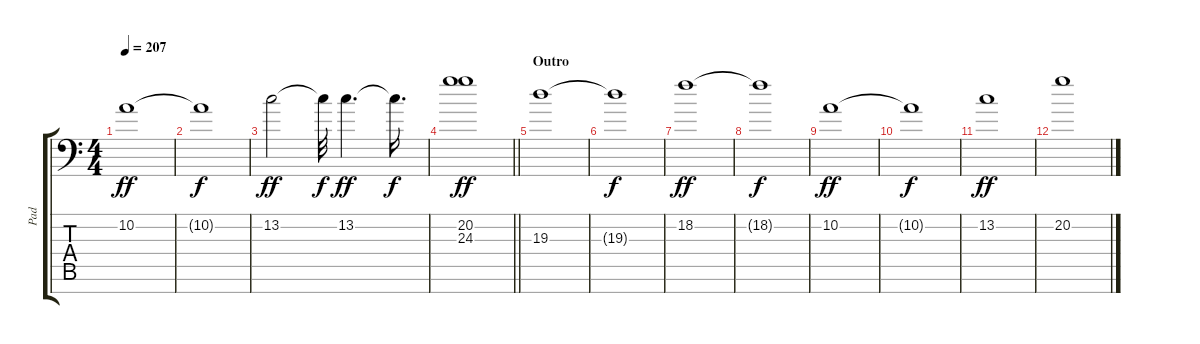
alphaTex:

\track ("Pad" "Pad") {instrument pad8sweep}
\staff {score tabs}
\tuning (C8 B3 G3 D3 A2 E2 C-1) {hide}
\ts (4 4)
\tempo 207
\clef f4
\ks c
10.2.1{dy ff} |
10.2{t}.1{dy f} |
13.2.2{dy ff} 13.2{t}.32{dy f} 13.2.4{d dy ff} 13.2{t}.16{d dy f} |
\barLineRight lightlight
(20.2 24.3).1{dy ff} |
\section ("" "Outro")
19.3.1 |
19.3{t}.1{dy f} |
18.2.1{dy ff} |
18.2{t}.1{dy f} |
10.2.1{dy ff} |
10.2{t}.1{dy f} |
13.2.1{dy ff} |
20.2.1
